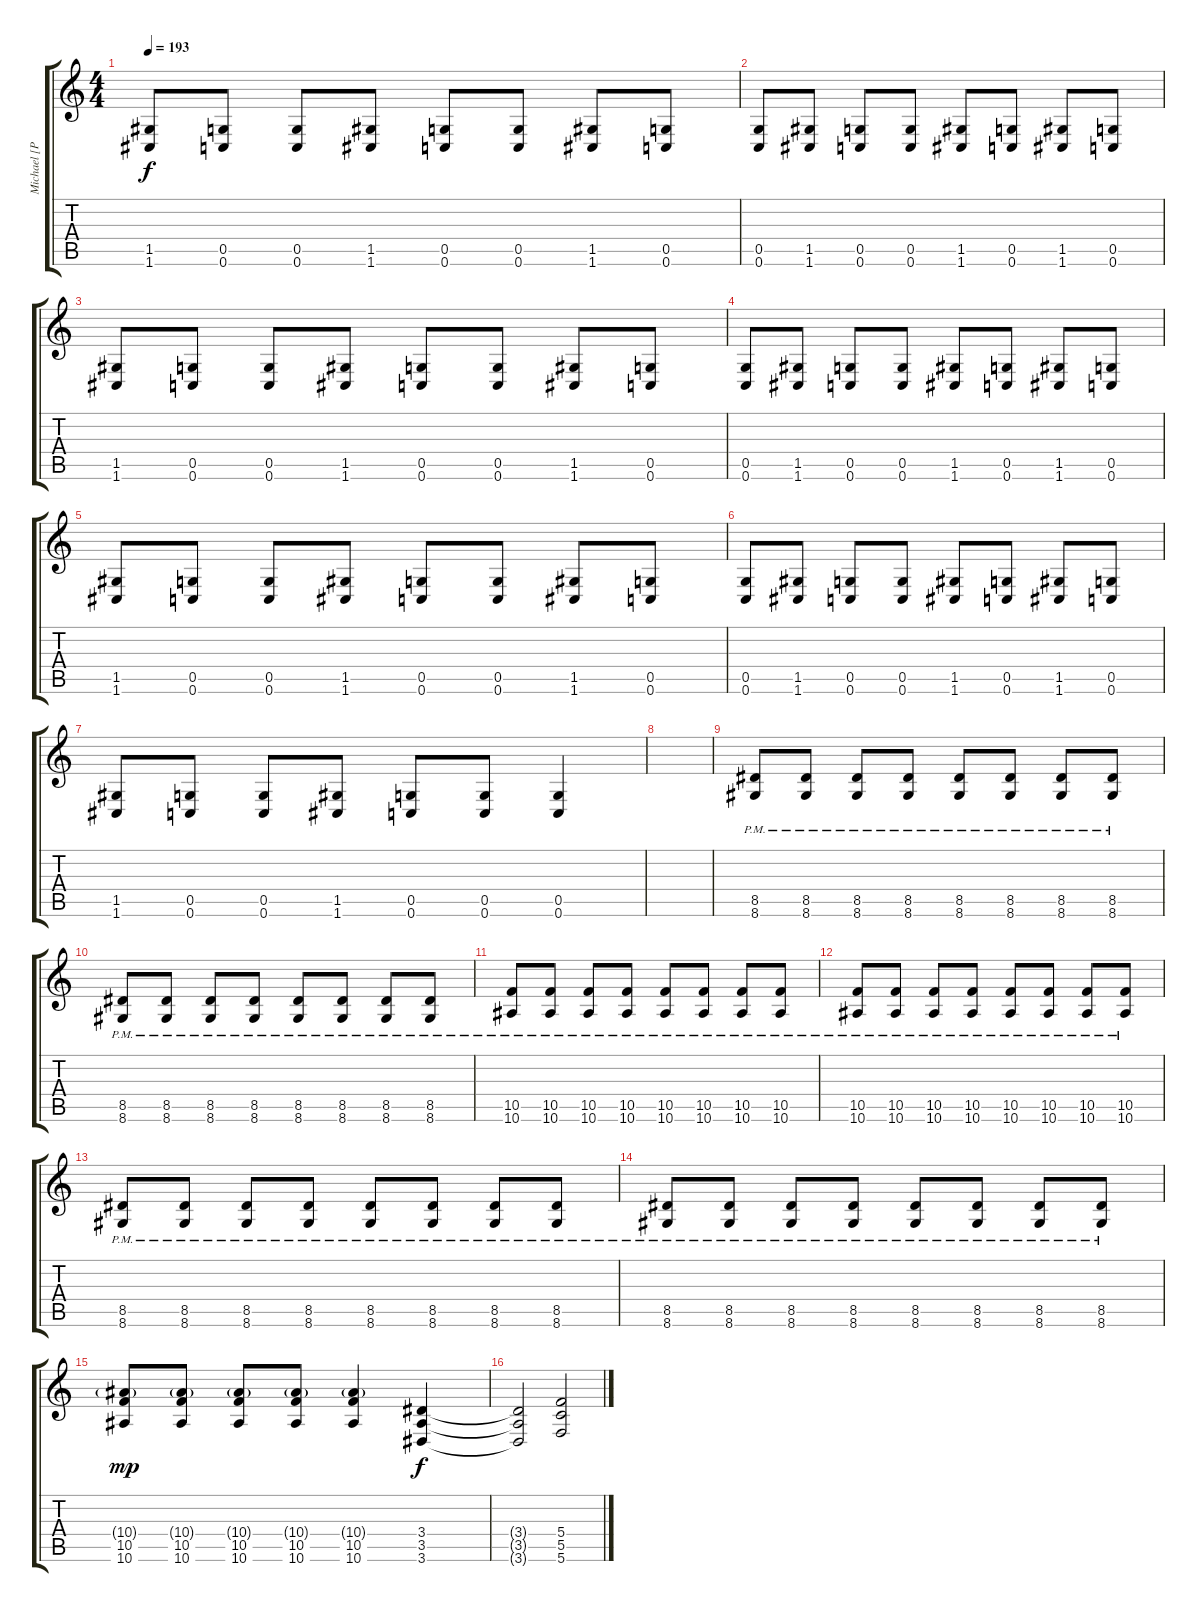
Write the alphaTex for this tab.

\track ("Michael [Padge] Padge" "Michael [P") {instrument distortionguitar}
\staff {score tabs}
\tuning (D4 A3 F3 C3 G2 C2) {hide}
\ts (4 4)
\tempo 193
\clef g2
\ks c
(1.5 1.6).8{dy f} (0.5 0.6).8 (0.5 0.6).8 (1.5 1.6).8 (0.5 0.6).8 (0.5 0.6).8 (1.5 1.6).8 (0.5 0.6).8 |
(0.5 0.6).8 (1.5 1.6).8 (0.5 0.6).8 (0.5 0.6).8 (1.5 1.6).8 (0.5 0.6).8 (1.5 1.6).8 (0.5 0.6).8 |
(1.5 1.6).8 (0.5 0.6).8 (0.5 0.6).8 (1.5 1.6).8 (0.5 0.6).8 (0.5 0.6).8 (1.5 1.6).8 (0.5 0.6).8 |
(0.5 0.6).8 (1.5 1.6).8 (0.5 0.6).8 (0.5 0.6).8 (1.5 1.6).8 (0.5 0.6).8 (1.5 1.6).8 (0.5 0.6).8 |
(1.5 1.6).8 (0.5 0.6).8 (0.5 0.6).8 (1.5 1.6).8 (0.5 0.6).8 (0.5 0.6).8 (1.5 1.6).8 (0.5 0.6).8 |
(0.5 0.6).8 (1.5 1.6).8 (0.5 0.6).8 (0.5 0.6).8 (1.5 1.6).8 (0.5 0.6).8 (1.5 1.6).8 (0.5 0.6).8 |
(1.5 1.6).8 (0.5 0.6).8 (0.5 0.6).8 (1.5 1.6).8 (0.5 0.6).8 (0.5 0.6).8 (0.5 0.6).4 |
|
(8.5{pm} 8.6{pm}).8 (8.5{pm} 8.6{pm}).8 (8.5{pm} 8.6{pm}).8 (8.5{pm} 8.6{pm}).8 (8.5{pm} 8.6{pm}).8 (8.5{pm} 8.6{pm}).8 (8.5{pm} 8.6{pm}).8 (8.5{pm} 8.6{pm}).8 |
(8.5{pm} 8.6{pm}).8 (8.5{pm} 8.6{pm}).8 (8.5{pm} 8.6{pm}).8 (8.5{pm} 8.6{pm}).8 (8.5{pm} 8.6{pm}).8 (8.5{pm} 8.6{pm}).8 (8.5{pm} 8.6{pm}).8 (8.5{pm} 8.6{pm}).8 |
(10.5{pm} 10.6{pm}).8 (10.5{pm} 10.6{pm}).8 (10.5{pm} 10.6{pm}).8 (10.5{pm} 10.6{pm}).8 (10.5{pm} 10.6{pm}).8 (10.5{pm} 10.6{pm}).8 (10.5{pm} 10.6{pm}).8 (10.5{pm} 10.6{pm}).8 |
(10.5{pm} 10.6{pm}).8 (10.5{pm} 10.6{pm}).8 (10.5{pm} 10.6{pm}).8 (10.5{pm} 10.6{pm}).8 (10.5{pm} 10.6{pm}).8 (10.5{pm} 10.6{pm}).8 (10.5{pm} 10.6{pm}).8 (10.5{pm} 10.6{pm}).8 |
(8.5{pm} 8.6{pm}).8 (8.5{pm} 8.6{pm}).8 (8.5{pm} 8.6{pm}).8 (8.5{pm} 8.6{pm}).8 (8.5{pm} 8.6{pm}).8 (8.5{pm} 8.6{pm}).8 (8.5{pm} 8.6{pm}).8 (8.5{pm} 8.6{pm}).8 |
(8.5{pm} 8.6{pm}).8 (8.5{pm} 8.6{pm}).8 (8.5{pm} 8.6{pm}).8 (8.5{pm} 8.6{pm}).8 (8.5{pm} 8.6{pm}).8 (8.5{pm} 8.6{pm}).8 (8.5{pm} 8.6{pm}).8 (8.5{pm} 8.6{pm}).8 |
(10.4{g} 10.5 10.6).8{dy mp} (10.4{g} 10.5 10.6).8 (10.4{g} 10.5 10.6).8 (10.4{g} 10.5 10.6).8 (10.4{g} 10.5 10.6).4 (3.4 3.5 3.6).4{dy f} |
(3.4{t} 3.5{t} 3.6{t}).2 (5.4 5.5 5.6).2
